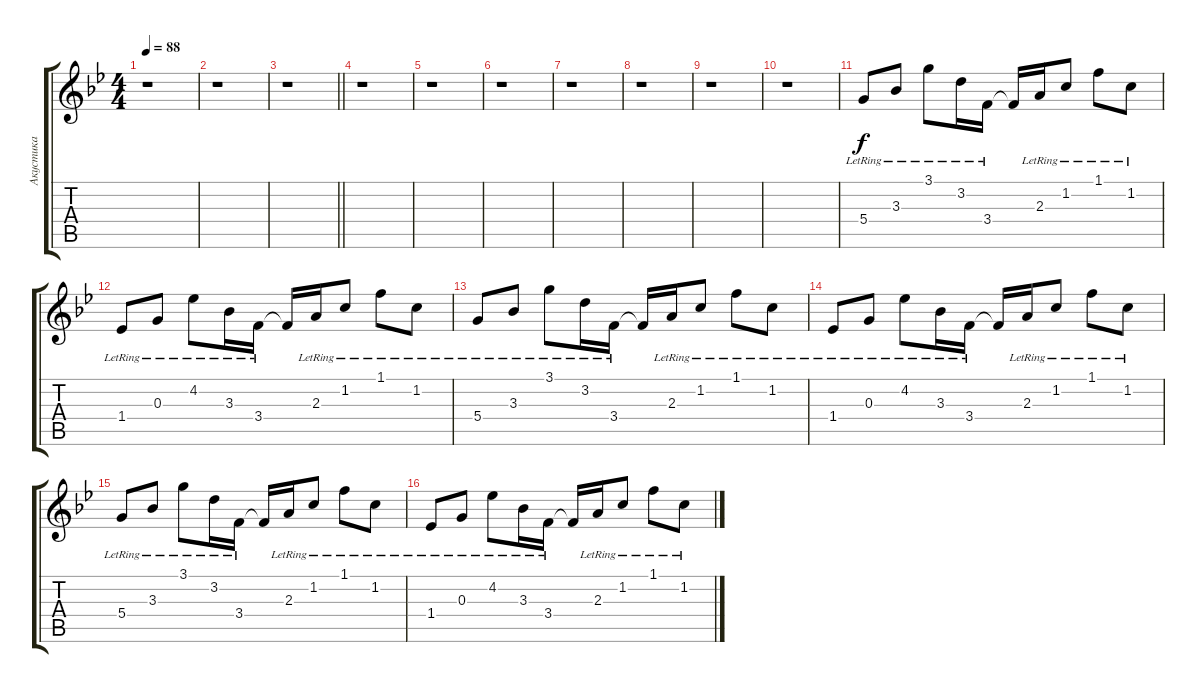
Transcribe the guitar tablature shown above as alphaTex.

\track ("Акустика" "Акустика") {instrument acousticguitarsteel}
\staff {score tabs}
\tuning (E4 B3 G3 D3 A2 E2) {hide}
\ts (4 4)
\tempo 88
\clef g2
\ks bb
r.1{dy f} |
r.1 |
\barLineRight lightlight
r.1 |
r.1 |
r.1 |
r.1 |
r.1 |
r.1 |
r.1 |
r.1 |
5.4{lr}.8{instrument electricguitarclean} 3.3{lr}.8 3.1{lr}.8 3.2{lr}.16 3.4{lr}.16 3.4{t}.16 2.3{lr}.16 1.2{lr}.8 1.1{lr}.8 1.2{lr}.8 |
1.4{lr}.8 0.3{lr}.8 4.2{lr}.8 3.3{lr}.16 3.4{lr}.16 3.4{t}.16 2.3{lr}.16 1.2{lr}.8 1.1{lr}.8 1.2{lr}.8 |
5.4{lr}.8 3.3{lr}.8 3.1{lr}.8 3.2{lr}.16 3.4{lr}.16 3.4{t}.16 2.3{lr}.16 1.2{lr}.8 1.1{lr}.8 1.2{lr}.8 |
1.4{lr}.8 0.3{lr}.8 4.2{lr}.8 3.3{lr}.16 3.4{lr}.16 3.4{t}.16 2.3{lr}.16 1.2{lr}.8 1.1{lr}.8 1.2{lr}.8 |
5.4{lr}.8 3.3{lr}.8 3.1{lr}.8 3.2{lr}.16 3.4{lr}.16 3.4{t}.16 2.3{lr}.16 1.2{lr}.8 1.1{lr}.8 1.2{lr}.8 |
1.4{lr}.8 0.3{lr}.8 4.2{lr}.8 3.3{lr}.16 3.4{lr}.16 3.4{t}.16 2.3{lr}.16 1.2{lr}.8 1.1{lr}.8 1.2{lr}.8
